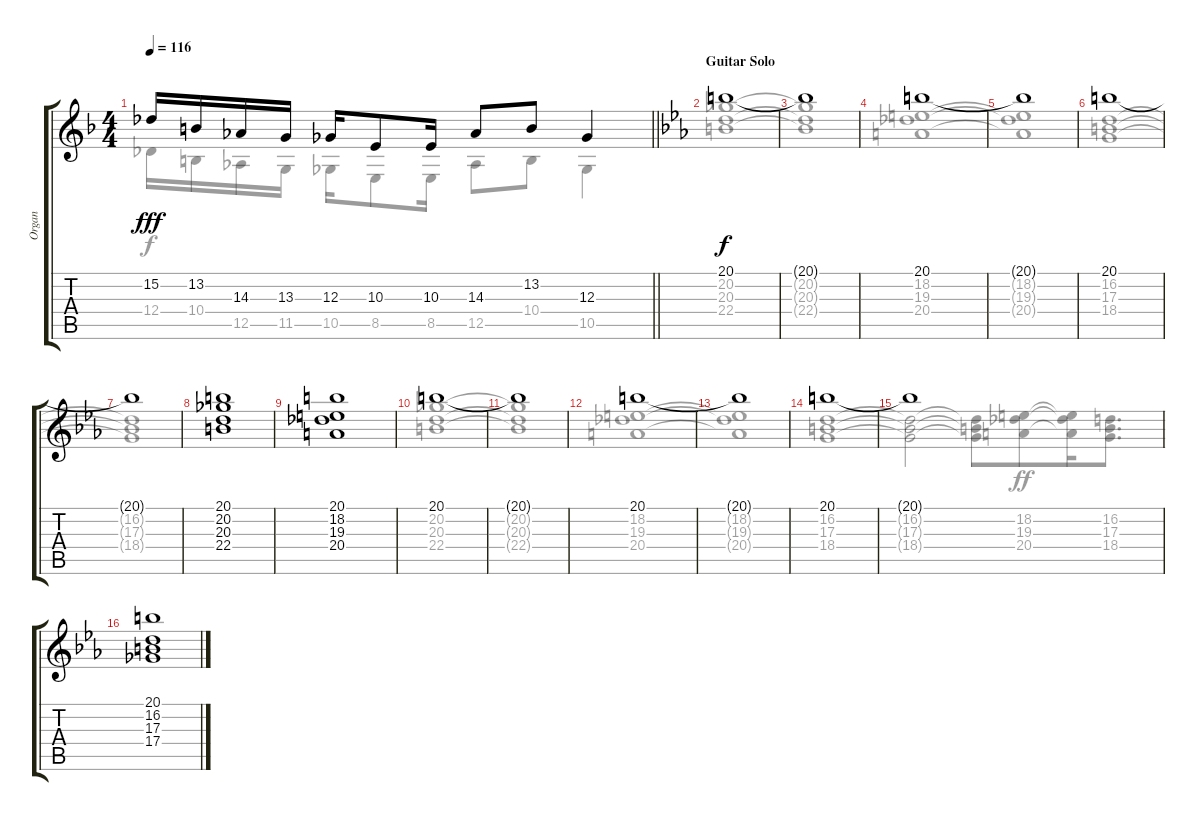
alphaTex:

\track ("Organ" "Organ") {instrument percussiveorgan}
\staff {score tabs}
\tuning (Eb4 Bb3 Gb3 Db3 Ab2 Eb2) {hide}
\voice
\ts (4 4)
\tempo 116
\clef g2
\barLineRight lightlight
\ks f
15.2.16{dy fff} 13.2.16 14.3.16 13.3.16 12.3.16 10.3.8 10.3.16 14.3.8 13.2.8 12.3.4 |
\section ("" "Guitar Solo")
\ks eb
20.1.1{dy f volume 8 instrument drawbarorgan} |
20.1{t}.1 |
20.1.1 |
20.1{t}.1 |
20.1.1 |
20.1{t}.1 |
(20.1 20.2 20.3 22.4).1 |
(20.1 18.2 19.3 20.4).1 |
20.1.1 |
20.1{t}.1 |
20.1.1 |
20.1{t}.1 |
20.1.1 |
20.1{t}.1 |
(20.1 16.2 17.3 17.4).1
\voice
\clef g2
\ottava regular
\simile none
\barLineRight lightlight
\ks f
12.4.16{dy f} 10.4.16 12.5.16 11.5.16 10.5.16 8.5.8 8.5.16 12.5.8 10.4.8 10.5.4 |
\ks eb
(20.2 20.3 22.4).1 |
(20.2{t} 20.3{t} 22.4{t}).1 |
(18.2 19.3 20.4).1 |
(18.2{t} 19.3{t} 20.4{t}).1 |
(16.2 17.3 18.4).1 |
(16.2{t} 17.3{t} 18.4{t}).1 |
|
|
(20.2 20.3 22.4).1 |
(20.2{t} 20.3{t} 22.4{t}).1 |
(18.2 19.3 20.4).1 |
(18.2{t} 19.3{t} 20.4{t}).1 |
(16.2 17.3 18.4).1 |
(16.2{t} 17.3{t} 18.4{t}).2 (16.2{t} 17.3{t} 18.4{t}).8 (18.2 19.3 20.4).8{dy ff beam merge} (18.2{t} 19.3{t} 20.4{t}).16 (16.2 17.3 18.4).8{d} |
